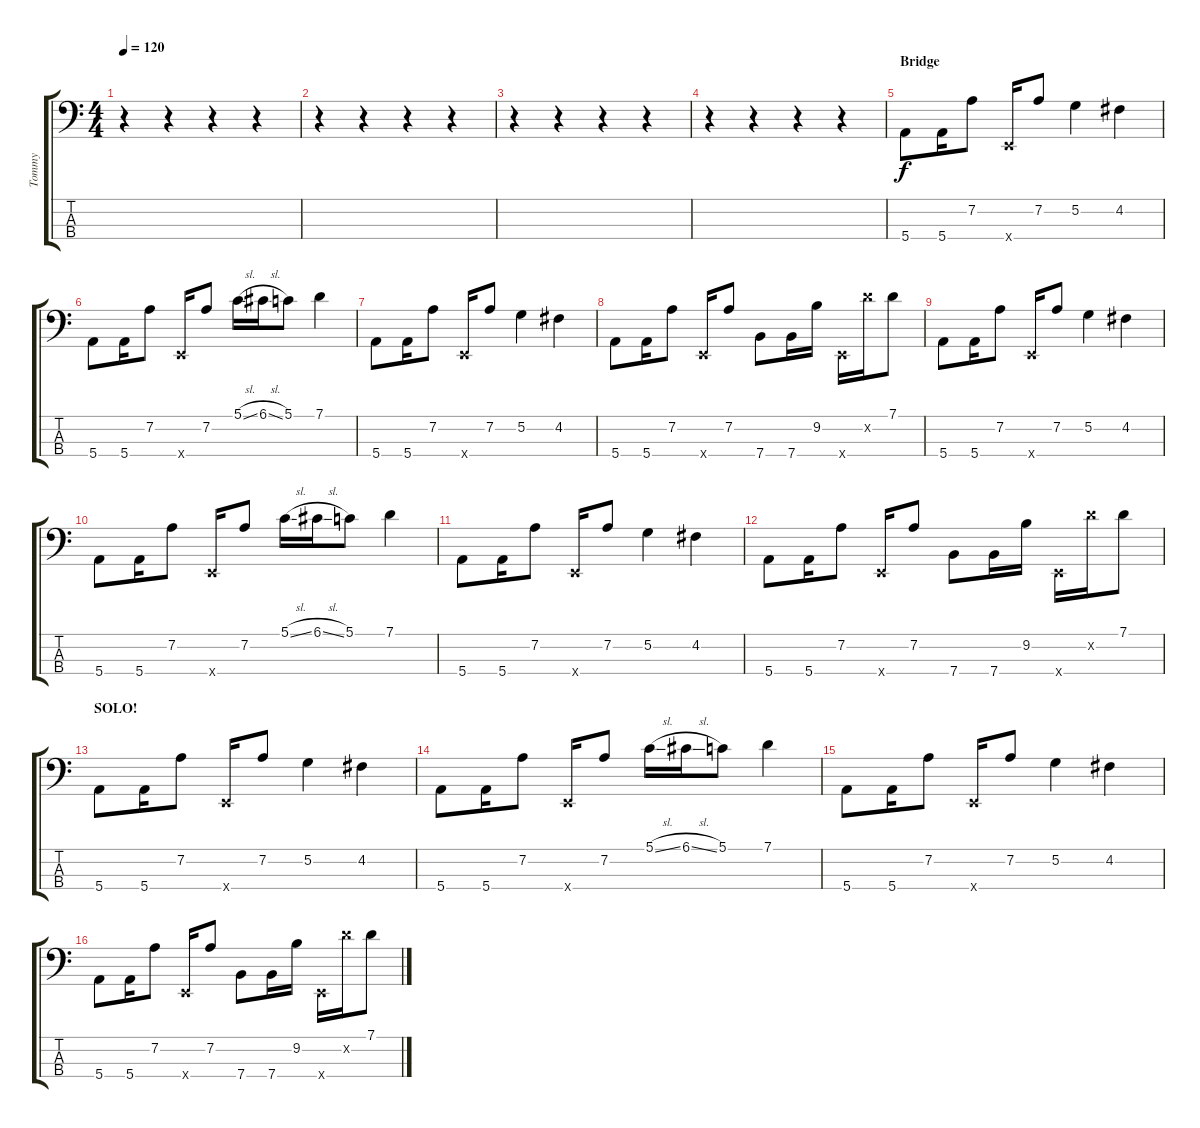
\track ("Tommy" "Tommy") {instrument slapbass1}
\staff {score tabs}
\tuning (G2 D2 A1 E1) {hide}
\ts (4 4)
\tempo 120
\clef f4
\ks c
r.4{dy f} r.4 r.4 r.4 |
r.4 r.4 r.4 r.4 |
r.4 r.4 r.4 r.4 |
r.4 r.4 r.4 r.4 |
\section ("" "Bridge")
5.4.8 5.4.16 7.2.8 0.4{x}.16 7.2.8 5.2.4 4.2.4 |
5.4.8 5.4.16 7.2.8 0.4{x}.16 7.2.8 5.1{sl}.16 6.1{sl}.16 5.1.8 7.1.4 |
5.4.8 5.4.16 7.2.8 0.4{x}.16 7.2.8 5.2.4 4.2.4 |
5.4.8 5.4.16 7.2.8 0.4{x}.16 7.2.8 7.4.8 7.4.16 9.2.16 0.4{x}.16 12.2{x}.16 7.1.8 |
5.4.8 5.4.16 7.2.8 0.4{x}.16 7.2.8 5.2.4 4.2.4 |
5.4.8 5.4.16 7.2.8 0.4{x}.16 7.2.8 5.1{sl}.16 6.1{sl}.16 5.1.8 7.1.4 |
5.4.8 5.4.16 7.2.8 0.4{x}.16 7.2.8 5.2.4 4.2.4 |
5.4.8 5.4.16 7.2.8 0.4{x}.16 7.2.8 7.4.8 7.4.16 9.2.16 0.4{x}.16 12.2{x}.16 7.1.8 |
\section ("" "SOLO!")
5.4.8 5.4.16 7.2.8 0.4{x}.16 7.2.8 5.2.4 4.2.4 |
5.4.8 5.4.16 7.2.8 0.4{x}.16 7.2.8 5.1{sl}.16 6.1{sl}.16 5.1.8 7.1.4 |
5.4.8 5.4.16 7.2.8 0.4{x}.16 7.2.8 5.2.4 4.2.4 |
5.4.8 5.4.16 7.2.8 0.4{x}.16 7.2.8 7.4.8 7.4.16 9.2.16 0.4{x}.16 12.2{x}.16 7.1.8
